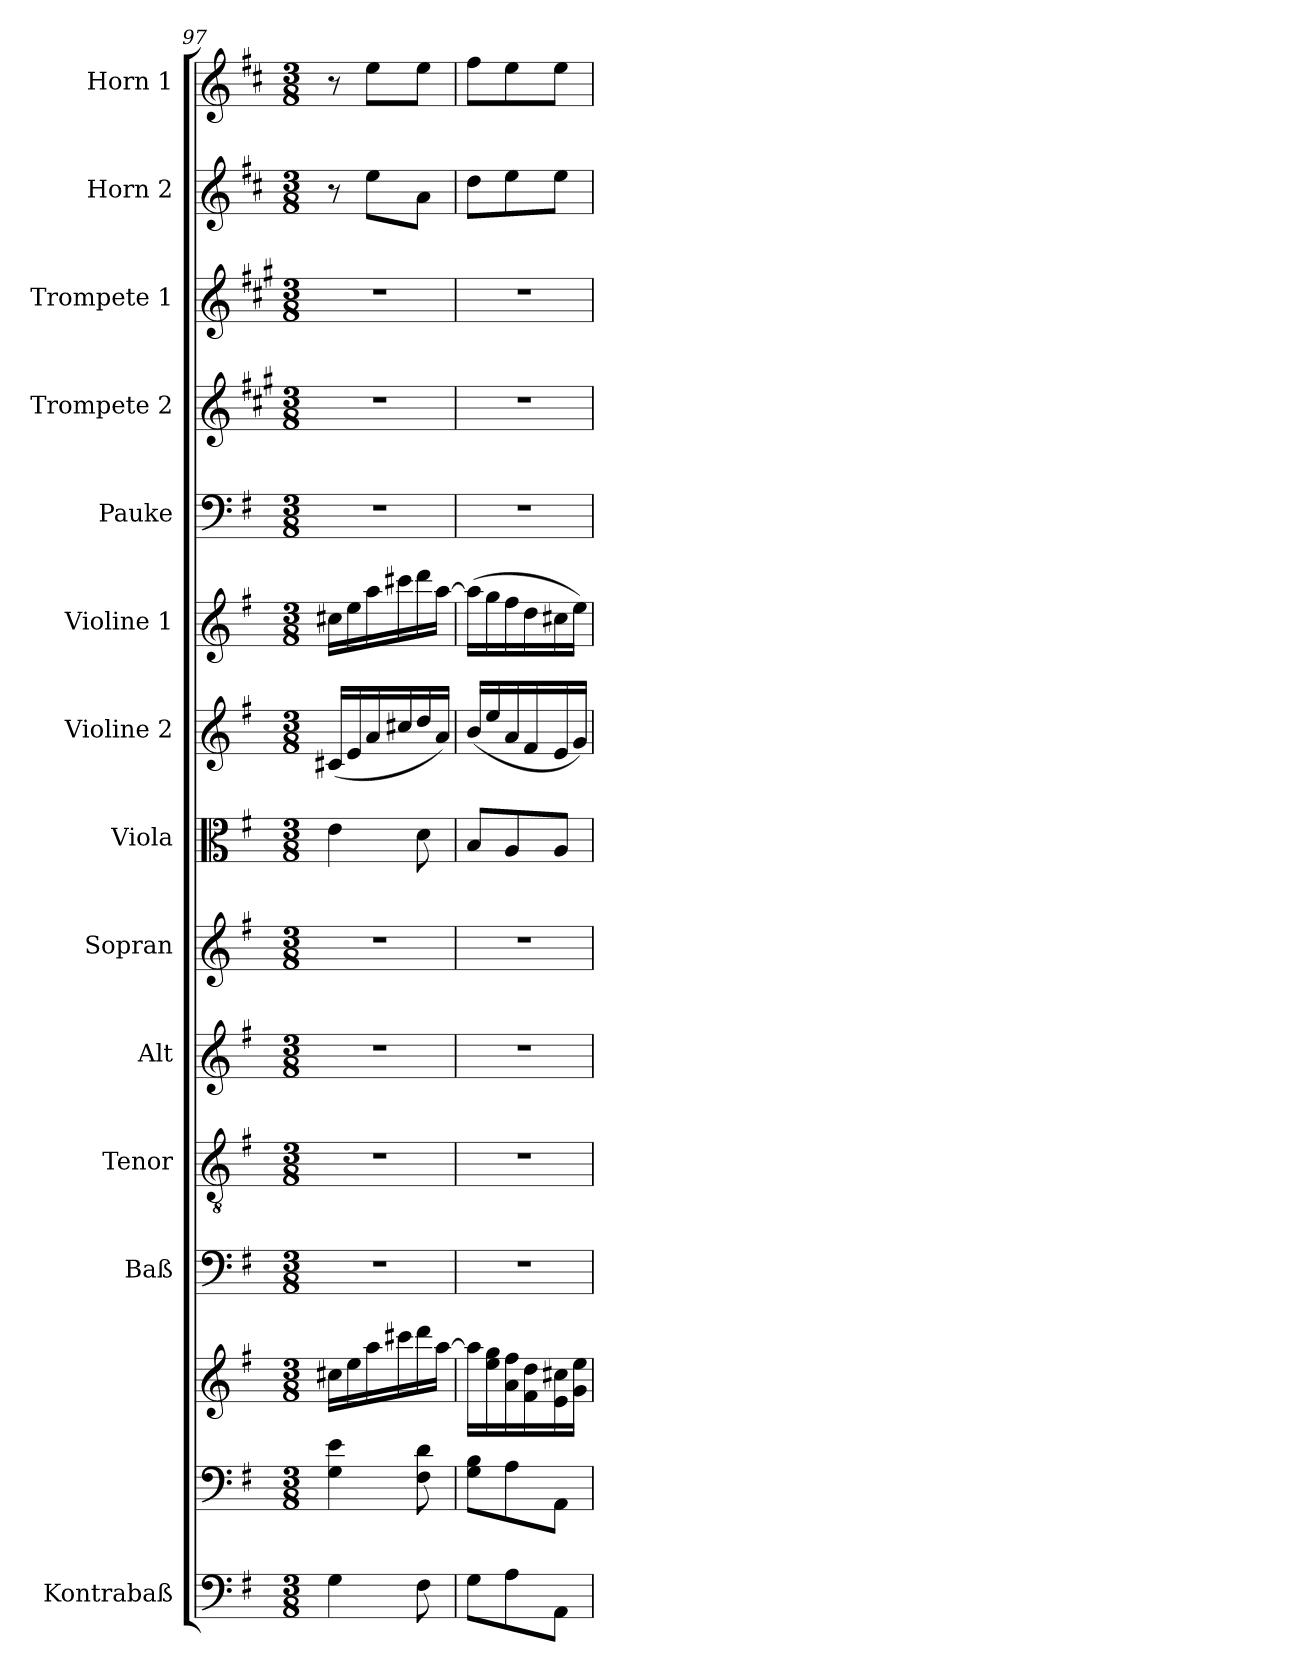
**kern	**kern	**kern	**kern	**kern	**kern	**kern	**kern	**kern	**kern	**kern	**kern	**kern	**kern	**kern
*part14	*part13	*part13	*part12	*part11	*part10	*part9	*part8	*part7	*part6	*part5	*part4	*part3	*part2	*part1
*staff15	*staff14	*staff13	*staff12	*staff11	*staff10	*staff9	*staff8	*staff7	*staff6	*staff5	*staff4	*staff3	*staff2	*staff1
*I"Kontrabaß	*	*	*I"Baß	*I"Tenor	*I"Alt	*I"Sopran	*I"Viola	*I"Violine 2	*I"Violine 1	*I"Pauke	*I"Trompete 2	*I"Trompete 1	*I"Horn 2	*I"Horn 1
*I'Kb.	*	*	*	*	*	*	*I'Vla.	*I'Vl. 2	*I'Vl. 1	*	*I'Tr. 2	*I'Tr. 1	*I'Hr. 2	*I'Hr. 1
!!LO:PB:g=z
*clefF4	*clefF4	*clefG2	*clefF4	*clefGv2	*clefG2	*clefG2	*clefC3	*clefG2	*clefG2	*clefF4	*clefG2	*clefG2	*clefG2	*clefG2
*ITrd7c12	*	*	*	*	*	*	*	*	*	*	*ITrd1c2	*ITrd1c2	*ITrd4c7	*ITrd4c7
*k[f#]	*k[f#]	*k[f#]	*k[f#]	*k[f#]	*k[f#]	*k[f#]	*k[f#]	*k[f#]	*k[f#]	*k[f#]	*k[f#]	*k[f#]	*k[f#]	*k[f#]
*G:	*G:	*G:	*G:	*G:	*G:	*G:	*G:	*G:	*G:	*G:	*G:	*G:	*G:	*G:
*M3/8	*M3/8	*M3/8	*M3/8	*M3/8	*M3/8	*M3/8	*M3/8	*M3/8	*M3/8	*M3/8	*M3/8	*M3/8	*M3/8	*M3/8
=97	=97	=97	=97	=97	=97	=97	=97	=97	=97	=97	=97	=97	=97	=97
4GG\	4G\ 4e\	16cc#X\LL	4.r	4.r	4.r	4.r	4e\	(<16c#X/LL	16cc#X\LL	4.r	4.r	4.r	8r	8r
.	.	16ee\	.	.	.	.	.	16e/	16ee\	.	.	.	.	.
.	.	16aa\	.	.	.	.	.	16a/	16aa\	.	.	.	8a\L	8a\L
.	.	16ccc#X\	.	.	.	.	.	16cc#X/	16ccc#X\	.	.	.	.	.
8FF#\	8F#\ 8d\	16ddd\	.	.	.	.	8d\	16dd/	16ddd\	.	.	.	8d\J	8a\J
.	.	[16aa\JJ	.	.	.	.	.	16a/JJ)	[16aa\JJ	.	.	.	.	.
=98	=98	=98	=98	=98	=98	=98	=98	=98	=98	=98	=98	=98	=98	=98
8GG\L	8G\ 8B\L	16aa\LL]	4.r	4.r	4.r	4.r	8B/L	(<16b/LL	(>16aa\LL]	4.r	4.r	4.r	8g\L	8b\L
.	.	16ee\ 16gg\	.	.	.	.	.	16ee/	16gg\	.	.	.	.	.
8AA\	8A\	16a\ 16ff#\	.	.	.	.	8A/	16a/	16ff#\	.	.	.	8a\	8a\
.	.	16f#\ 16dd\	.	.	.	.	.	16f#/	16dd\	.	.	.	.	.
8AAA\J	8AA\J	16e\ 16cc#X\	.	.	.	.	8A/J	16e/	16cc#X\	.	.	.	8a\J	8a\J
.	.	16g\ 16ee\JJ	.	.	.	.	.	16g/JJ)	16ee\JJ)	.	.	.	.	.
=	=	=	=	=	=	=	=	=	=	=	=	=	=	=
*-	*-	*-	*-	*-	*-	*-	*-	*-	*-	*-	*-	*-	*-	*-
